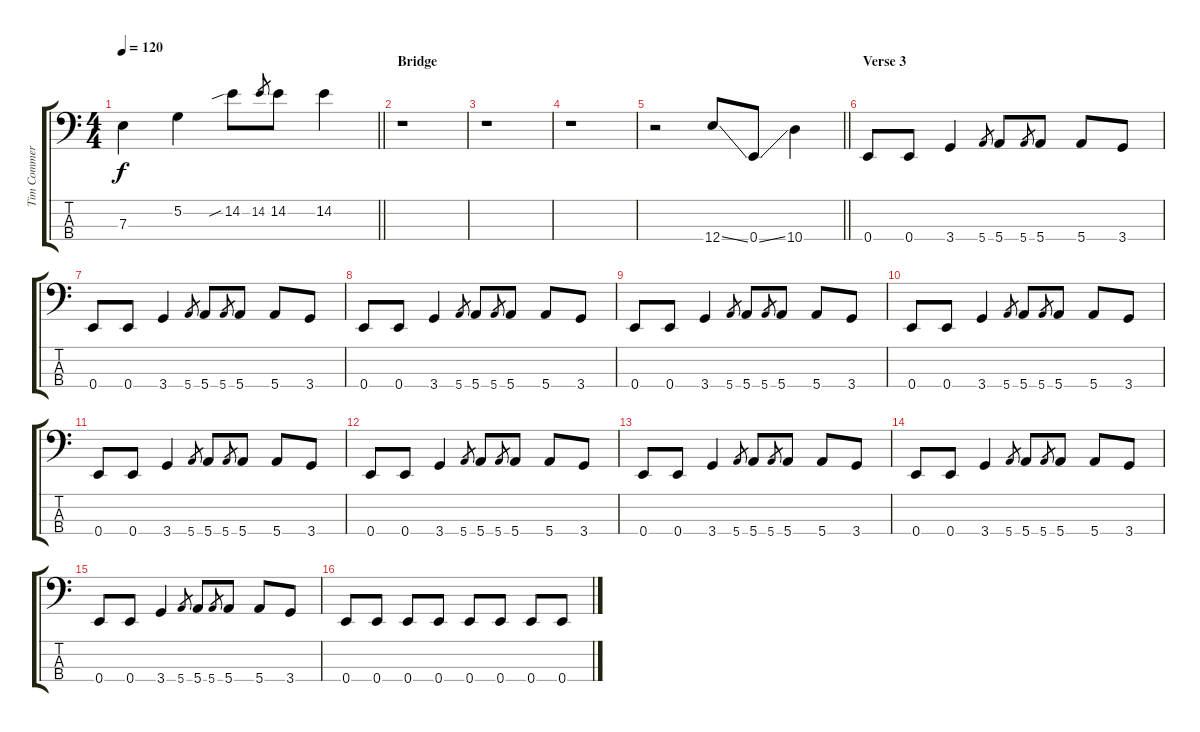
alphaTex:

\track ("Tim Commerford" "Tim Commer") {instrument electricbassfinger}
\staff {score tabs}
\tuning (G2 D2 A1 E1) {hide}
\ts (4 4)
\tempo 120
\clef f4
\barLineRight lightlight
\ks c
7.3.4{dy f} 5.2.4 14.2{sib}.8 14.2.8{gr} 14.2.8 14.2.4 |
\section ("" "Bridge")
r.1 |
r.1 |
r.1 |
\barLineRight lightlight
r.2 12.4{ss}.8 0.4{ss}.8 10.4.4 |
\section ("" "Verse 3")
0.4.8 0.4.8 3.4.4 5.4.8{gr} 5.4.8 5.4.8{gr} 5.4.8 5.4.8 3.4.8 |
0.4.8 0.4.8 3.4.4 5.4.8{gr} 5.4.8 5.4.8{gr} 5.4.8 5.4.8 3.4.8 |
0.4.8 0.4.8 3.4.4 5.4.8{gr} 5.4.8 5.4.8{gr} 5.4.8 5.4.8 3.4.8 |
0.4.8 0.4.8 3.4.4 5.4.8{gr} 5.4.8 5.4.8{gr} 5.4.8 5.4.8 3.4.8 |
0.4.8 0.4.8 3.4.4 5.4.8{gr} 5.4.8 5.4.8{gr} 5.4.8 5.4.8 3.4.8 |
0.4.8 0.4.8 3.4.4 5.4.8{gr} 5.4.8 5.4.8{gr} 5.4.8 5.4.8 3.4.8 |
0.4.8 0.4.8 3.4.4 5.4.8{gr} 5.4.8 5.4.8{gr} 5.4.8 5.4.8 3.4.8 |
0.4.8 0.4.8 3.4.4 5.4.8{gr} 5.4.8 5.4.8{gr} 5.4.8 5.4.8 3.4.8 |
0.4.8 0.4.8 3.4.4 5.4.8{gr} 5.4.8 5.4.8{gr} 5.4.8 5.4.8 3.4.8 |
0.4.8 0.4.8 3.4.4 5.4.8{gr} 5.4.8 5.4.8{gr} 5.4.8 5.4.8 3.4.8 |
0.4.8 0.4.8 0.4.8 0.4.8 0.4.8 0.4.8 0.4.8 0.4.8
